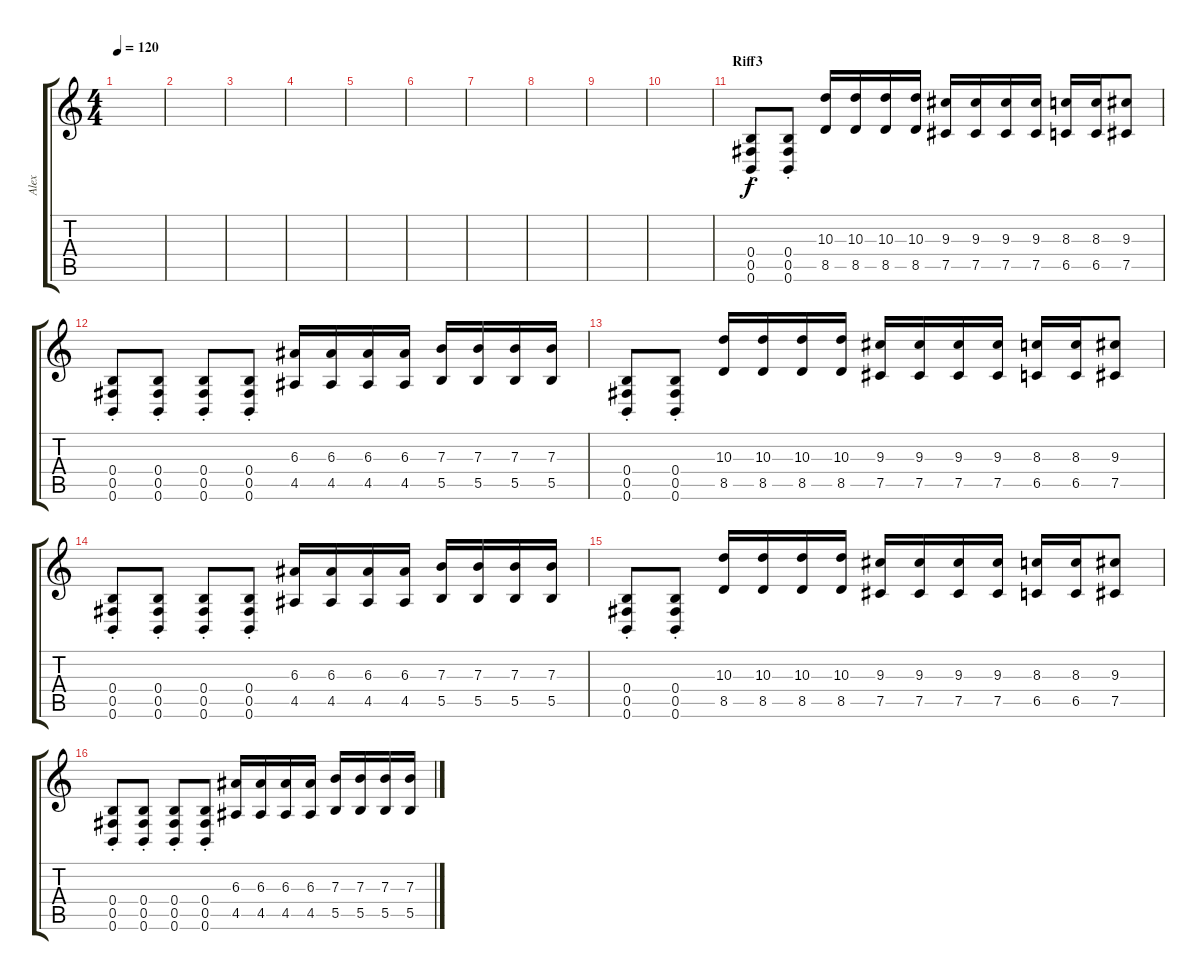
\track ("Alex" "Alex") {instrument distortionguitar}
\staff {score tabs}
\tuning (Db4 Ab3 E3 B2 Gb2 B1) {hide}
\ts (4 4)
\tempo 120
\clef g2
\ks c
|
|
|
|
|
|
|
|
|
|
\section ("" "Riff3")
(0.4{st} 0.5{st} 0.6).8 (0.4{st} 0.5{st} 0.6).8 (10.3 8.5).16 (10.3 8.5).16 (10.3 8.5).16 (10.3 8.5).16 (9.3 7.5).16 (9.3 7.5).16 (9.3 7.5).16 (9.3 7.5).16 (8.3 6.5).16 (8.3 6.5).16 (9.3 7.5).8 |
(0.4{st} 0.5{st} 0.6).8 (0.4{st} 0.5{st} 0.6).8 (0.4{st} 0.5{st} 0.6).8 (0.4{st} 0.5{st} 0.6).8 (6.3 4.5).16 (6.3 4.5).16 (6.3 4.5).16 (6.3 4.5).16 (7.3 5.5).16 (7.3 5.5).16 (7.3 5.5).16 (7.3 5.5).16 |
(0.4{st} 0.5{st} 0.6).8 (0.4{st} 0.5{st} 0.6).8 (10.3 8.5).16 (10.3 8.5).16 (10.3 8.5).16 (10.3 8.5).16 (9.3 7.5).16 (9.3 7.5).16 (9.3 7.5).16 (9.3 7.5).16 (8.3 6.5).16 (8.3 6.5).16 (9.3 7.5).8 |
(0.4{st} 0.5{st} 0.6).8 (0.4{st} 0.5{st} 0.6).8 (0.4{st} 0.5{st} 0.6).8 (0.4{st} 0.5{st} 0.6).8 (6.3 4.5).16 (6.3 4.5).16 (6.3 4.5).16 (6.3 4.5).16 (7.3 5.5).16 (7.3 5.5).16 (7.3 5.5).16 (7.3 5.5).16 |
(0.4{st} 0.5{st} 0.6).8 (0.4{st} 0.5{st} 0.6).8 (10.3 8.5).16 (10.3 8.5).16 (10.3 8.5).16 (10.3 8.5).16 (9.3 7.5).16 (9.3 7.5).16 (9.3 7.5).16 (9.3 7.5).16 (8.3 6.5).16 (8.3 6.5).16 (9.3 7.5).8 |
(0.4{st} 0.5{st} 0.6).8 (0.4{st} 0.5{st} 0.6).8 (0.4{st} 0.5{st} 0.6).8 (0.4{st} 0.5{st} 0.6).8 (6.3 4.5).16 (6.3 4.5).16 (6.3 4.5).16 (6.3 4.5).16 (7.3 5.5).16 (7.3 5.5).16 (7.3 5.5).16 (7.3 5.5).16
